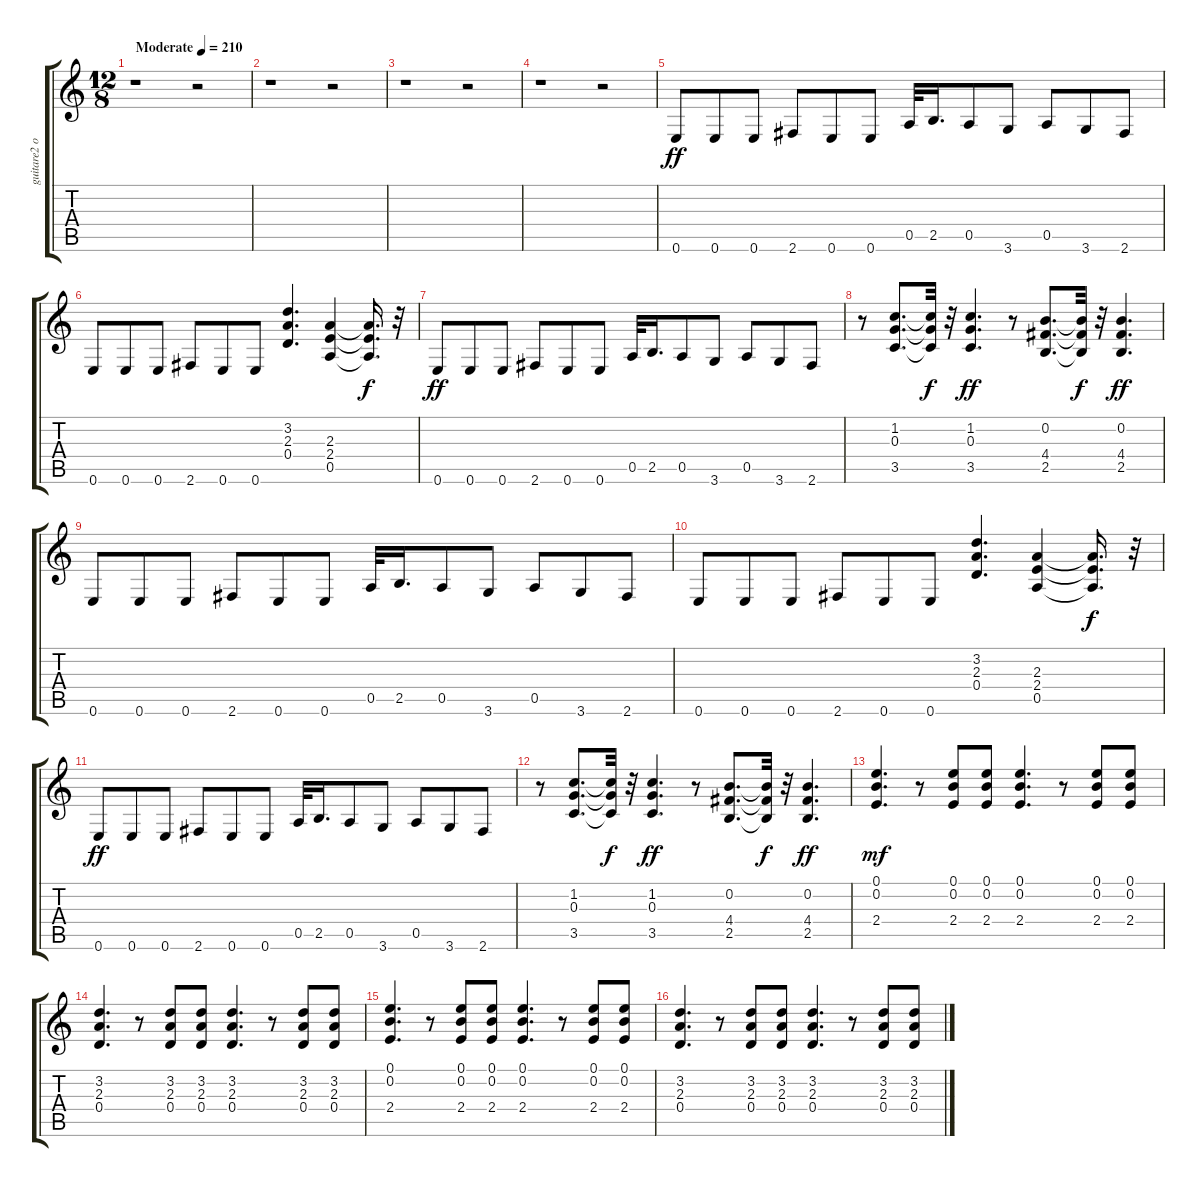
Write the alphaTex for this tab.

\track ("guitare2 overdrive" "guitare2 o") {instrument overdrivenguitar}
\staff {score tabs}
\tuning (E4 B3 G3 D3 A2 E2) {hide}
\ts (12 8)
\tempo (210 "Moderate")
\clef g2
\ks c
r.1{dy ff instrument overdrivenguitar} r.2 |
r.1 r.2 |
r.1 r.2 |
r.1 r.2 |
0.6.8 0.6.8 0.6.8 2.6.8 0.6.8 0.6.8 0.5.32 2.5.16{d} 0.5.8 3.6.8 0.5.8 3.6.8 2.6.8 |
0.6.8 0.6.8 0.6.8 2.6.8 0.6.8 0.6.8 (3.2 2.3 0.4).4{d} (2.3 2.4 0.5).4 (2.3{t} 2.4{t} 0.5{t}).16{d dy f} r.32 |
0.6.8{dy ff} 0.6.8 0.6.8 2.6.8 0.6.8 0.6.8 0.5.32 2.5.16{d} 0.5.8 3.6.8 0.5.8 3.6.8 2.6.8 |
r.8 (1.2 0.3 3.5).8{d} (1.2{t} 0.3{t} 3.5{t}).32{dy f} r.32 (1.2 0.3 3.5).4{d dy ff} r.8 (0.2 4.4 2.5).8{d} (0.2{t} 4.4{t} 2.5{t}).32{dy f} r.32 (0.2 4.4 2.5).4{d dy ff} |
0.6.8 0.6.8 0.6.8 2.6.8 0.6.8 0.6.8 0.5.32 2.5.16{d} 0.5.8 3.6.8 0.5.8 3.6.8 2.6.8 |
0.6.8 0.6.8 0.6.8 2.6.8 0.6.8 0.6.8 (3.2 2.3 0.4).4{d} (2.3 2.4 0.5).4 (2.3{t} 2.4{t} 0.5{t}).16{d dy f} r.32 |
0.6.8{dy ff} 0.6.8 0.6.8 2.6.8 0.6.8 0.6.8 0.5.32 2.5.16{d} 0.5.8 3.6.8 0.5.8 3.6.8 2.6.8 |
r.8 (1.2 0.3 3.5).8{d} (1.2{t} 0.3{t} 3.5{t}).32{dy f} r.32 (1.2 0.3 3.5).4{d dy ff} r.8 (0.2 4.4 2.5).8{d} (0.2{t} 4.4{t} 2.5{t}).32{dy f} r.32 (0.2 4.4 2.5).4{d dy ff} |
(0.1 0.2 2.4).4{d dy mf} r.8 (0.1 0.2 2.4).8 (0.1 0.2 2.4).8 (0.1 0.2 2.4).4{d} r.8 (0.1 0.2 2.4).8 (0.1 0.2 2.4).8 |
(3.2 2.3 0.4).4{d} r.8 (3.2 2.3 0.4).8 (3.2 2.3 0.4).8 (3.2 2.3 0.4).4{d} r.8 (3.2 2.3 0.4).8 (3.2 2.3 0.4).8 |
(0.1 0.2 2.4).4{d} r.8 (0.1 0.2 2.4).8 (0.1 0.2 2.4).8 (0.1 0.2 2.4).4{d} r.8 (0.1 0.2 2.4).8 (0.1 0.2 2.4).8 |
(3.2 2.3 0.4).4{d} r.8 (3.2 2.3 0.4).8 (3.2 2.3 0.4).8 (3.2 2.3 0.4).4{d} r.8 (3.2 2.3 0.4).8 (3.2 2.3 0.4).8
